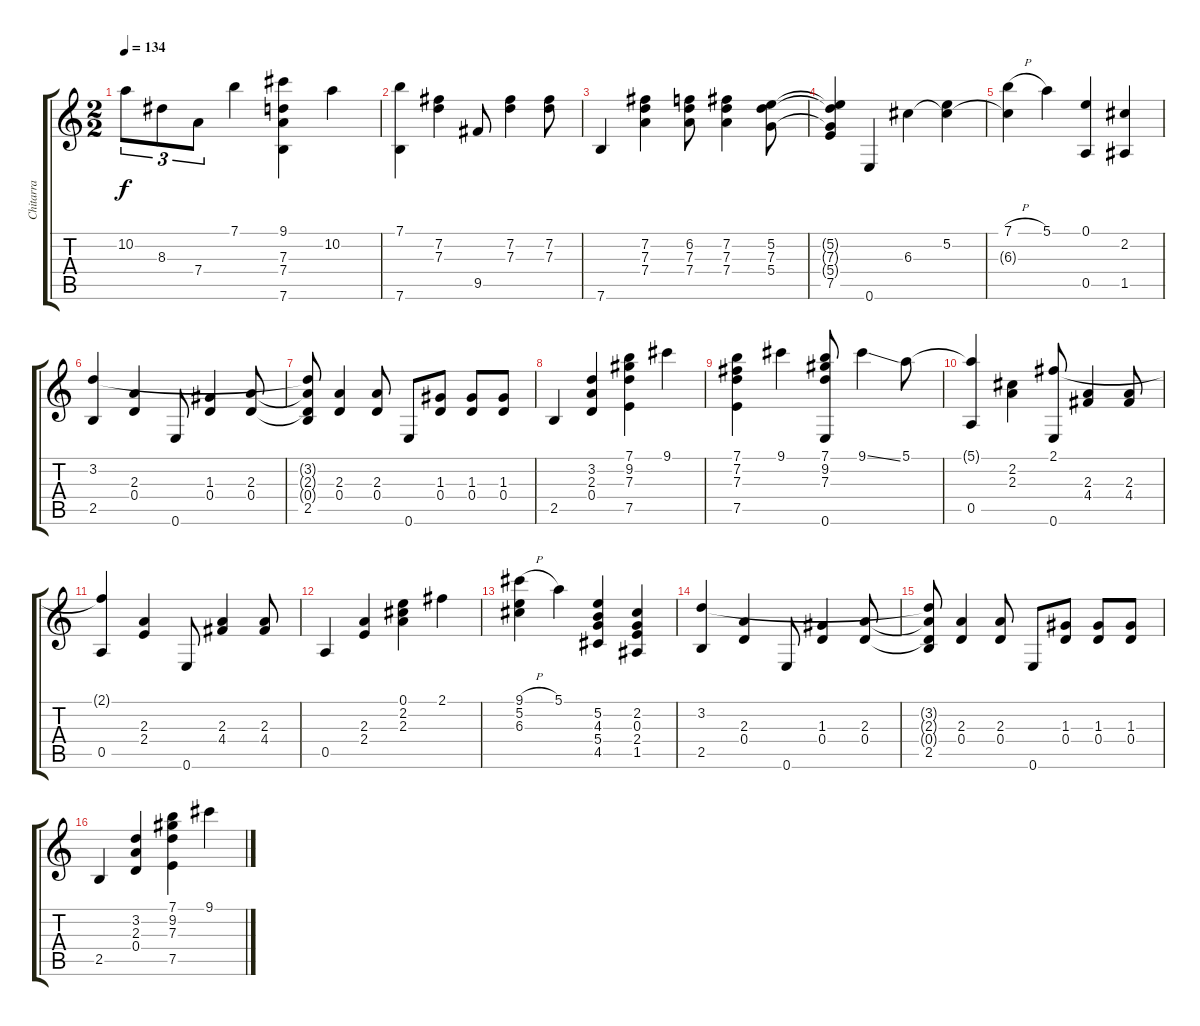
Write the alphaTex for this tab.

\track ("Chitarra" "Chitarra") {instrument acousticguitarnylon}
\staff {score tabs}
\tuning (E4 B3 G3 D3 A2 E2) {hide}
\ts (2 2)
\tempo 134
\clef g2
\ks c
10.2.8{tu (3 2) dy f} 8.3.8{tu (3 2)} 7.4.8{tu (3 2)} 7.1.4 (9.1 7.3 7.4 7.6).4 10.2.4 |
(7.1 7.6).4 (7.2 7.3).4 9.5.8 (7.2 7.3).4 (7.2 7.3).8 |
7.6.4 (7.2 7.3 7.4).4 (6.2 7.3 7.4).8 (7.2 7.3 7.4).4 (5.2 7.3 5.4).8 |
(5.2{t} 7.3{t} 5.4{t} 7.5).4 0.6.4 6.3.4 (5.2 6.3{t}).4 |
(7.1{h} 6.3{t}).4 5.1.4 (0.1 0.5).4 (2.2 1.5).4 |
(3.2 2.5).4 (2.3 0.4).4 0.6.8 (1.3 0.4).4 (2.3 0.4).8 |
(3.2{t} 2.3{t} 0.4{t} 2.5).8 (2.3 0.4).4 (2.3 0.4).8 0.6.8 (1.3 0.4).8 (1.3 0.4).8 (1.3 0.4).8 |
2.5.4 (3.2 2.3 0.4).4 (7.1 9.2 7.3 7.5).4 9.1.4 |
(7.1 7.2 7.3 7.5).4 9.1.4 (7.1 9.2 7.3 0.6).8 9.1{ss}.4 5.1.8 |
(5.1{t} 0.5).4 (2.2 2.3).4 (2.1 0.6).8 (2.3 4.4).4 (2.3 4.4).8 |
(2.1{t} 0.5).4 (2.3 2.4).4 0.6.8 (2.3 4.4).4 (2.3 4.4).8 |
0.5.4 (2.3 2.4).4 (0.1 2.2 2.3).4 2.1.4 |
(9.1{h} 5.2 6.3).4 5.1.4 (5.2 4.3 5.4 4.5).4 (2.2 0.3 2.4 1.5).4 |
(3.2 2.5).4 (2.3 0.4).4 0.6.8 (1.3 0.4).4 (2.3 0.4).8 |
(3.2{t} 2.3{t} 0.4{t} 2.5).8 (2.3 0.4).4 (2.3 0.4).8 0.6.8 (1.3 0.4).8 (1.3 0.4).8 (1.3 0.4).8 |
2.5.4 (3.2 2.3 0.4).4 (7.1 9.2 7.3 7.5).4 9.1.4
